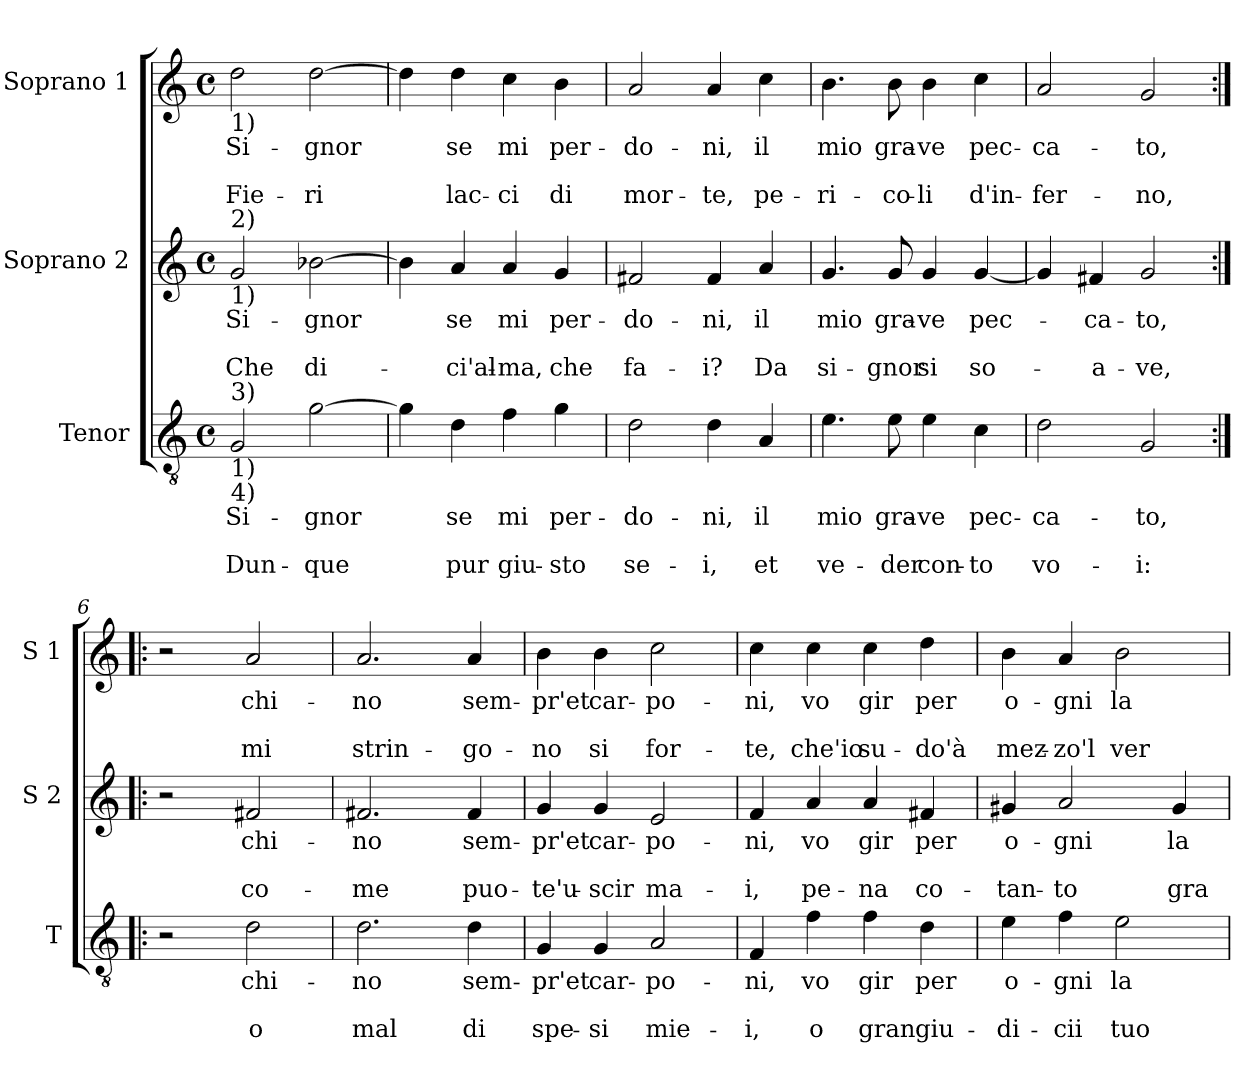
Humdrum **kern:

**kern	**text	**text	**text	**kern	**text	**text	**text	**kern	**text	**text	**text
*part3	*part3	*part3	*part3	*part2	*part2	*part2	*part2	*part1	*part1	*part1	*part1
*staff3	*staff3	*staff3	*staff3	*staff2	*staff2	*staff2	*staff2	*staff1	*staff1	*staff1	*staff1
*I"Tenor	*	*	*	*I"Soprano 2	*	*	*	*I"Soprano 1	*	*	*
*I'T	*	*	*	*I'S 2	*	*	*	*I'S 1	*	*	*
*clefGv2	*	*	*	*clefG2	*	*	*	*clefG2	*	*	*
*k[]	*	*	*	*k[]	*	*	*	*k[]	*	*	*
*C:	*	*	*	*C:	*	*	*	*C:	*	*	*
*M4/4	*	*	*	*M4/4	*	*	*	*M4/4	*	*	*
*met(c)	*	*	*	*met(c)	*	*	*	*met(c)	*	*	*
=1	=1	=1	=1	=1	=1	=1	=1	=1	=1	=1	=1
!	!	!	!	!	!	!	!	!LO:TX:b:t=1)	!	!	!
!	!	!	!	!LO:TX:a:t=2)	!	!	!	!	!	!	!
!	!	!	!	!LO:TX:b:t=1)	!	!	!	!	!	!	!
!LO:TX:a:t=3)	!	!	!	!	!	!	!	!	!	!	!
!LO:TX:b:t=1)	!	!	!	!	!	!	!	!	!	!	!
!LO:TX:b:t=4)	!	!	!	!	!	!	!	!	!	!	!
!	!LO:LY:b	!	!LO:LY:b	!	!LO:LY:b	!	!LO:LY:b	!	!LO:LY:b	!	!LO:LY:b
2G/	Si-	.	Dun-	2g/	Si-	.	Che	2dd\	Si-	.	Fie-
!	!LO:LY:b	!	!LO:LY:b	!	!LO:LY:b	!	!LO:LY:b	!	!LO:LY:b	!	!LO:LY:b
[2g\	-gnor	.	-que	[2b-X\	-gnor	.	di-	[2dd\	-gnor	.	-ri
=2	=2	=2	=2	=2	=2	=2	=2	=2	=2	=2	=2
4g\]	.	.	.	4b-\]	.	.	.	4dd\]	.	.	.
!	!LO:LY:b	!	!LO:LY:b	!	!LO:LY:b	!	!LO:LY:b	!	!LO:LY:b	!	!LO:LY:b
4d\	se	.	pur	4a/	se	.	-ci'al-	4dd\	se	.	lac-
!	!LO:LY:b	!	!LO:LY:b	!	!LO:LY:b	!	!LO:LY:b	!	!LO:LY:b	!	!LO:LY:b
4f\	mi	.	giu-	4a/	mi	.	-ma,	4cc\	mi	.	-ci
!	!LO:LY:b	!	!LO:LY:b	!	!LO:LY:b	!	!LO:LY:b	!	!LO:LY:b	!	!LO:LY:b
4g\	per-	.	-sto	4g/	per-	.	che	4b\	per-	.	di
=3	=3	=3	=3	=3	=3	=3	=3	=3	=3	=3	=3
!	!LO:LY:b	!	!LO:LY:b	!	!LO:LY:b	!	!LO:LY:b	!	!LO:LY:b	!	!LO:LY:b
2d\	-do-	.	se-	2f#X/	-do-	.	fa-	2a/	-do-	.	mor-
!	!LO:LY:b	!	!LO:LY:b	!	!LO:LY:b	!	!LO:LY:b	!	!LO:LY:b	!	!LO:LY:b
4d\	-ni,	.	-i,	4f#/	-ni,	.	-i?	4a/	-ni,	.	-te,
!	!LO:LY:b	!	!LO:LY:b	!	!LO:LY:b	!	!LO:LY:b	!	!LO:LY:b	!	!LO:LY:b
4A/	il	.	et	4a/	il	.	Da	4cc\	il	.	pe-
=4	=4	=4	=4	=4	=4	=4	=4	=4	=4	=4	=4
!	!LO:LY:b	!	!LO:LY:b	!	!LO:LY:b	!	!LO:LY:b	!	!LO:LY:b	!	!LO:LY:b
4.e\	mio	.	ve-	4.g/	mio	.	si-	4.b\	mio	.	-ri-
!	!LO:LY:b	!	!LO:LY:b	!	!LO:LY:b	!	!LO:LY:b	!	!LO:LY:b	!	!LO:LY:b
8e\	gra-	.	-der	8g/	gra-	.	-gnor	8b\	gra-	.	-co-
!	!LO:LY:b	!	!LO:LY:b	!	!LO:LY:b	!	!LO:LY:b	!	!LO:LY:b	!	!LO:LY:b
4e\	-ve	.	con-	4g/	-ve	.	si	4b\	-ve	.	-li
!	!LO:LY:b	!	!LO:LY:b	!	!LO:LY:b	!	!LO:LY:b	!	!LO:LY:b	!	!LO:LY:b
4c\	pec-	.	-to	[4g/	pec-	.	so-	4cc\	pec-	.	d'in-
=5	=5	=5	=5	=5	=5	=5	=5	=5	=5	=5	=5
!	!LO:LY:b	!	!LO:LY:b	!	!	!	!	!	!LO:LY:b	!	!LO:LY:b
2d\	-ca-	.	vo-	4g/]	.	.	.	2a/	-ca-	.	-fer-
!	!	!	!	!	!LO:LY:b	!	!LO:LY:b	!	!	!	!
.	.	.	.	4f#X/	-ca-	.	-a-	.	.	.	.
!	!LO:LY:b	!	!LO:LY:b	!	!LO:LY:b	!	!LO:LY:b	!	!LO:LY:b	!	!LO:LY:b
2G/	-to,	.	-i:	2g/	-to,	.	-ve,	2g/	-to,	.	-no,
!!LO:LB:g=z
=6:|!|:	=6:|!|:	=6:|!|:	=6:|!|:	=6:|!|:	=6:|!|:	=6:|!|:	=6:|!|:	=6:|!|:	=6:|!|:	=6:|!|:	=6:|!|:
2r	.	.	.	2r	.	.	.	2r	.	.	.
!	!LO:LY:b	!	!LO:LY:b	!	!LO:LY:b	!	!LO:LY:b	!	!LO:LY:b	!	!LO:LY:b
2d\	chi-	.	o	2f#X/	chi-	.	co-	2a/	chi-	.	mi
=7	=7	=7	=7	=7	=7	=7	=7	=7	=7	=7	=7
!	!LO:LY:b	!	!LO:LY:b	!	!LO:LY:b	!	!LO:LY:b	!	!LO:LY:b	!	!LO:LY:b
2.d\	-no	.	mal	2.f#X/	-no	.	-me	2.a/	-no	.	strin-
!	!LO:LY:b	!	!LO:LY:b	!	!LO:LY:b	!	!LO:LY:b	!	!LO:LY:b	!	!LO:LY:b
4d\	sem-	.	di	4f#/	sem-	.	puo-	4a/	sem-	.	-go-
=8	=8	=8	=8	=8	=8	=8	=8	=8	=8	=8	=8
!	!LO:LY:b	!	!LO:LY:b	!	!LO:LY:b	!	!LO:LY:b	!	!LO:LY:b	!	!LO:LY:b
4G/	-pr'et	.	spe-	4g/	-pr'et	.	-te'u-	4b\	-pr'et	.	-no
!	!LO:LY:b	!	!LO:LY:b	!	!LO:LY:b	!	!LO:LY:b	!	!LO:LY:b	!	!LO:LY:b
4G/	car-	.	-si	4g/	car-	.	-scir	4b\	car-	.	si
!	!LO:LY:b	!	!LO:LY:b	!	!LO:LY:b	!	!LO:LY:b	!	!LO:LY:b	!	!LO:LY:b
2A/	-po-	.	mie-	2e/	-po-	.	ma-	2cc\	-po-	.	for-
=9	=9	=9	=9	=9	=9	=9	=9	=9	=9	=9	=9
!	!LO:LY:b	!	!LO:LY:b	!	!LO:LY:b	!	!LO:LY:b	!	!LO:LY:b	!	!LO:LY:b
4F/	-ni,	.	-i,	4f/	-ni,	.	-i,	4cc\	-ni,	.	-te,
!	!LO:LY:b	!	!LO:LY:b	!	!LO:LY:b	!	!LO:LY:b	!	!LO:LY:b	!	!LO:LY:b
4f\	vo	.	o	4a/	vo	.	pe-	4cc\	vo	.	che'io
!	!LO:LY:b	!	!LO:LY:b	!	!LO:LY:b	!	!LO:LY:b	!	!LO:LY:b	!	!LO:LY:b
4f\	gir	.	gran	4a/	gir	.	-na	4cc\	gir	.	su-
!	!LO:LY:b	!	!LO:LY:b	!	!LO:LY:b	!	!LO:LY:b	!	!LO:LY:b	!	!LO:LY:b
4d\	per	.	giu-	4f#X/	per	.	co-	4dd\	per	.	-do'à
=10	=10	=10	=10	=10	=10	=10	=10	=10	=10	=10	=10
!	!LO:LY:b	!	!LO:LY:b	!	!LO:LY:b	!	!LO:LY:b	!	!LO:LY:b	!	!LO:LY:b
4e\	o-	.	-di-	4g#X/	o-	.	-tan-	4b\	o-	.	mez-
!	!LO:LY:b	!	!LO:LY:b	!	!LO:LY:b	!	!LO:LY:b	!	!LO:LY:b	!	!LO:LY:b
4f\	-gni	.	-cii	2a/	-gni	.	-to	4a/	-gni	.	-zo'l
!	!LO:LY:b	!	!LO:LY:b	!	!	!	!	!	!LO:LY:b	!	!LO:LY:b
2e\	la-	.	tuo-	.	.	.	.	2b\	la-	.	ver-
!	!	!	!	!	!LO:LY:b	!	!LO:LY:b	!	!	!	!
.	.	.	.	4g#/	la	.	gra-	.	.	.	.
=	=	=	=	=	=	=	=	=	=	=	=
*-	*-	*-	*-	*-	*-	*-	*-	*-	*-	*-	*-
